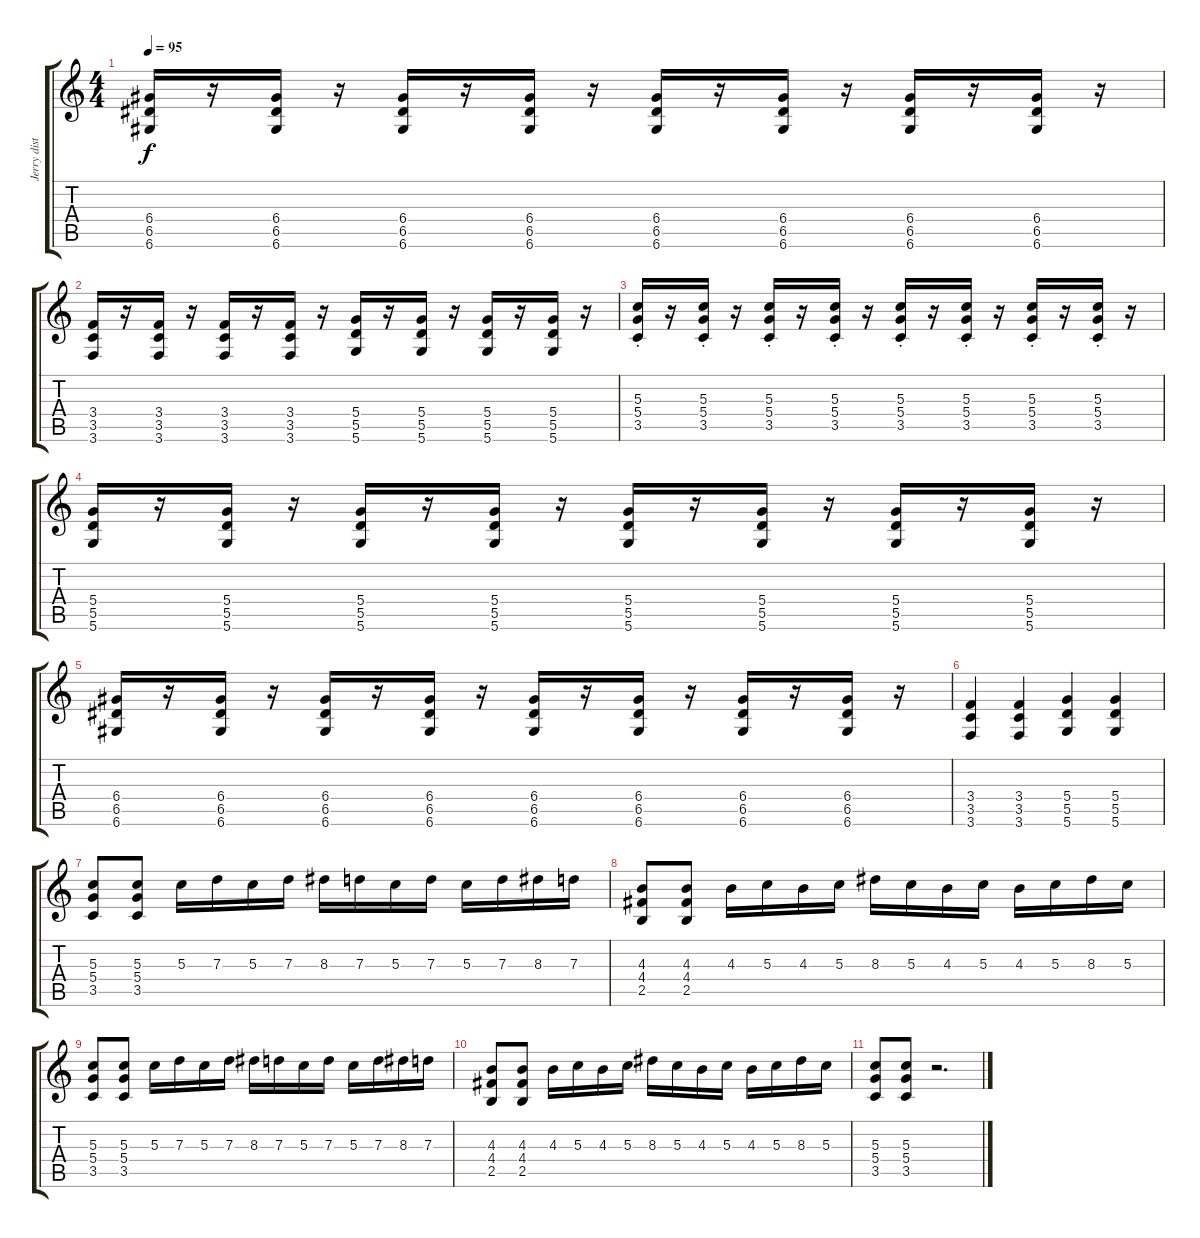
\track ("Jerry distortion" "Jerry dist") {instrument distortionguitar}
\staff {score tabs}
\tuning (E4 B3 G3 D3 A2 D2) {hide}
\ts (4 4)
\tempo 95
\clef g2
\ks c
(6.4 6.5 6.6).16{dy f} r.16 (6.4 6.5 6.6).16 r.16 (6.4 6.5 6.6).16 r.16 (6.4 6.5 6.6).16 r.16 (6.4 6.5 6.6).16 r.16 (6.4 6.5 6.6).16 r.16 (6.4 6.5 6.6).16 r.16 (6.4 6.5 6.6).16 r.16 |
(3.4 3.5 3.6).16 r.16 (3.4 3.5 3.6).16 r.16 (3.4 3.5 3.6).16 r.16 (3.4 3.5 3.6).16 r.16 (5.4 5.5 5.6).16 r.16 (5.4 5.5 5.6).16 r.16 (5.4 5.5 5.6).16 r.16 (5.4 5.5 5.6).16 r.16 |
(5.3 5.4{st} 3.5).16 r.16 (5.3 5.4{st} 3.5).16 r.16 (5.3 5.4{st} 3.5).16 r.16 (5.3 5.4{st} 3.5).16 r.16 (5.3 5.4{st} 3.5).16 r.16 (5.3 5.4{st} 3.5).16 r.16 (5.3 5.4{st} 3.5).16 r.16 (5.3 5.4{st} 3.5).16 r.16 |
(5.4 5.5 5.6).16 r.16 (5.4 5.5 5.6).16 r.16 (5.4 5.5 5.6).16 r.16 (5.4 5.5 5.6).16 r.16 (5.4 5.5 5.6).16 r.16 (5.4 5.5 5.6).16 r.16 (5.4 5.5 5.6).16 r.16 (5.4 5.5 5.6).16 r.16 |
(6.4 6.5 6.6).16 r.16 (6.4 6.5 6.6).16 r.16 (6.4 6.5 6.6).16 r.16 (6.4 6.5 6.6).16 r.16 (6.4 6.5 6.6).16 r.16 (6.4 6.5 6.6).16 r.16 (6.4 6.5 6.6).16 r.16 (6.4 6.5 6.6).16 r.16 |
(3.4 3.5 3.6).4 (3.4 3.5 3.6).4 (5.4 5.5 5.6).4 (5.4 5.5 5.6).4 |
(5.3 5.4 3.5).8 (5.3 5.4 3.5).8 5.3.16 7.3.16 5.3.16 7.3.16 8.3.16 7.3.16 5.3.16 7.3.16 5.3.16 7.3.16 8.3.16 7.3.16 |
(4.3 4.4 2.5).8 (4.3 4.4 2.5).8 4.3.16 5.3.16 4.3.16 5.3.16 8.3.16 5.3.16 4.3.16 5.3.16 4.3.16 5.3.16 8.3.16 5.3.16 |
(5.3 5.4 3.5).8 (5.3 5.4 3.5).8 5.3.16 7.3.16 5.3.16 7.3.16 8.3.16 7.3.16 5.3.16 7.3.16 5.3.16 7.3.16 8.3.16 7.3.16 |
(4.3 4.4 2.5).8 (4.3 4.4 2.5).8 4.3.16 5.3.16 4.3.16 5.3.16 8.3.16 5.3.16 4.3.16 5.3.16 4.3.16 5.3.16 8.3.16 5.3.16 |
(5.3 5.4 3.5).8 (5.3 5.4 3.5).8 r.2{d}
